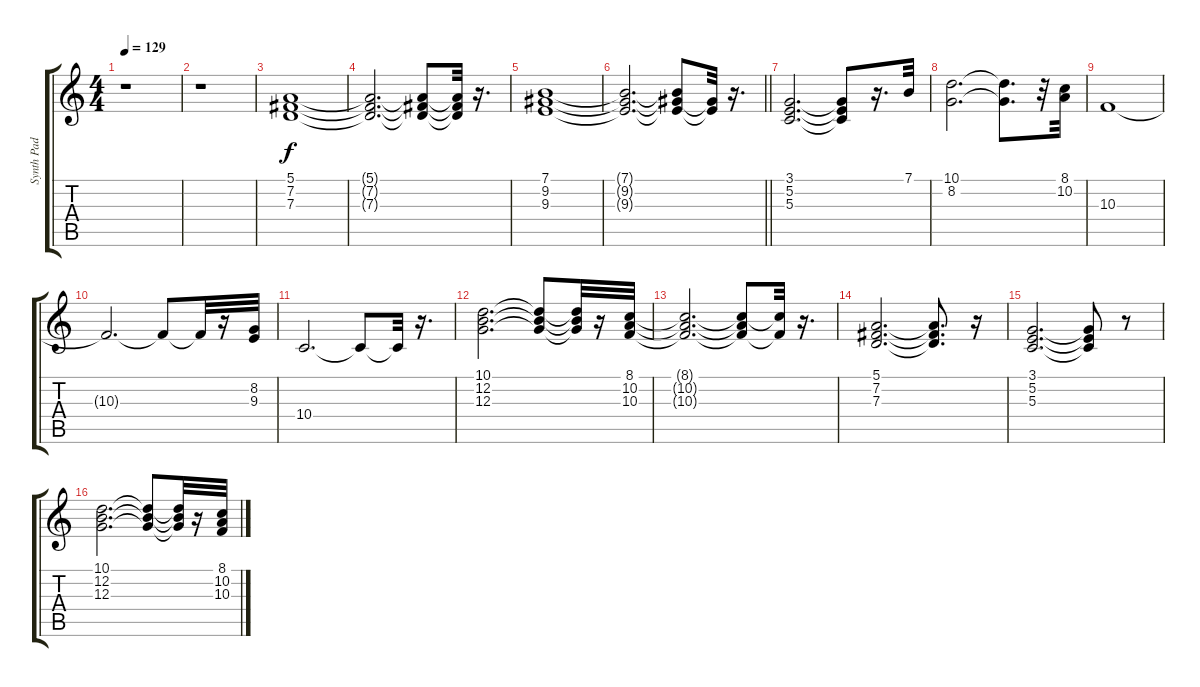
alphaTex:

\track ("Synth Pad" "Synth Pad") {instrument pad6metallic}
\staff {score tabs}
\tuning (E4 B3 G3 D3 A2 E2) {hide}
\ts (4 4)
\tempo 129
\clef g2
\ks c
r.1{dy f} |
r.1 |
(5.1 7.2 7.3).1 |
(5.1{t} 7.2{t} 7.3{t}).2{d} (5.1{t} 7.2{t} 7.3{t}).8 (5.1{t} 7.2{t} 7.3{t}).32 r.16{d} |
(7.1 9.2 9.3).1 |
\barLineRight lightlight
(7.1{t} 9.2{t} 9.3{t}).2{d} (7.1{t} 9.2{t} 9.3{t}).8 (9.2{t} 9.3{t}).32 r.16{d} |
(3.1 5.2 5.3).2{d} (3.1{t} 5.2{t} 5.3{t}).8 r.16{d} 7.1.32 |
(10.1 8.2).2{d} (10.1{t} 8.2{t}).8{d} r.32 (8.1 10.2).32 |
10.3.1 |
10.3{t}.2{d} 10.3{t}.8 10.3{t}.32 r.16 (8.2 9.3).32 |
10.4.2{d} 10.4{t}.8 10.4{t}.32 r.16{d} |
(10.1 12.2 12.3).2{d} (10.1{t} 12.2{t} 12.3{t}).8 (10.1{t} 12.2{t} 12.3{t}).32 r.16 (8.1 10.2 10.3).32 |
(8.1{t} 10.2{t} 10.3{t}).2{d} (8.1{t} 10.2{t} 10.3{t}).8 (8.1{t} 10.3{t}).32 r.16{d} |
(5.1 7.2 7.3).2{d} (5.1{t} 7.2{t} 7.3{t}).8{d} r.16 |
(3.1 5.2 5.3).2{d} (3.1{t} 5.2{t} 5.3{t}).8 r.8 |
(10.1 12.2 12.3).2{d} (10.1{t} 12.2{t} 12.3{t}).8 (10.1{t} 12.2{t} 12.3{t}).32 r.16 (8.1 10.2 10.3).32
